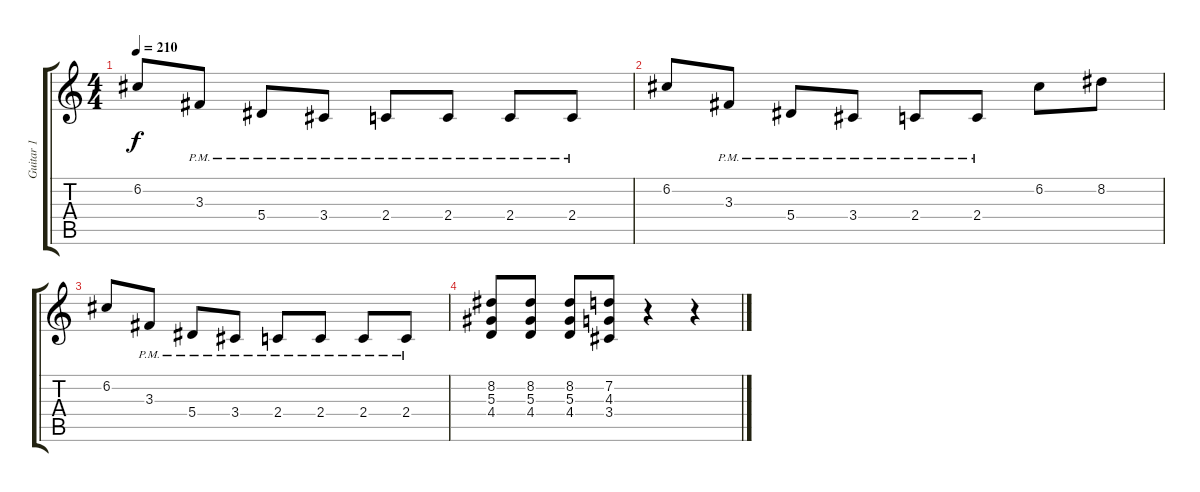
\track ("Guitar 1" "Guitar 1") {instrument distortionguitar}
\staff {score tabs}
\tuning (C4 G3 Eb3 Bb2 F2 C2) {hide}
\ts (4 4)
\tempo 210
\clef g2
\ks c
6.2.8{dy f} 3.3{pm}.8 5.4{pm}.8 3.4{pm}.8 2.4{pm}.8 2.4{pm}.8 2.4{pm}.8 2.4{pm}.8 |
6.2.8 3.3{pm}.8 5.4{pm}.8 3.4{pm}.8 2.4{pm}.8 2.4{pm}.8 6.2.8 8.2.8 |
6.2.8 3.3{pm}.8 5.4{pm}.8 3.4{pm}.8 2.4{pm}.8 2.4{pm}.8 2.4{pm}.8 2.4{pm}.8 |
(8.2 5.3 4.4).8 (8.2 5.3 4.4).8 (8.2 5.3 4.4).8 (7.2 4.3 3.4).8 r.4 r.4
